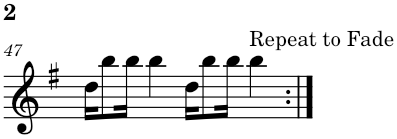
**kern
*part1
*staff1
*I"Tenor Saxophone
*I'T. Sax.
!!LO:PB:g=z
*clefG2
*Trd8c14
*k[f#]
*M4/4
=47
16dd\KL
8bb\
16bb\Jk
4bb\
16dd\KL
8bb\
16bb\Jk
!LO:TX:a:t=Repeat to Fade
4bb\
=:|!
*-
